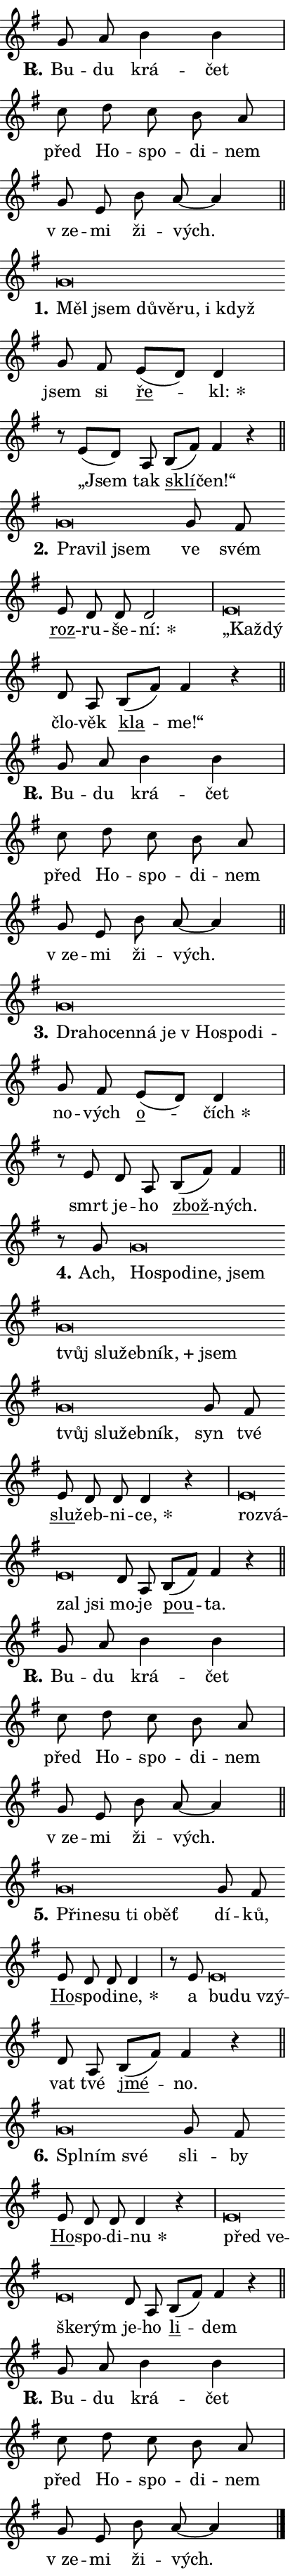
\version "2.24.0"
\header { tagline = "" }
\paper {
  indent = 0\cm
  top-margin = 0\cm
  right-margin = 0.13\cm % to fit lyric hyphens
  bottom-margin = 0\cm
  left-margin = 0\cm
  paper-width = 7\cm
  page-breaking = #ly:one-page-breaking
  system-system-spacing.basic-distance = #11
  score-system-spacing.basic-distance = #11
  ragged-last = ##f
}


%% Author: Thomas Morley
%% https://lists.gnu.org/archive/html/lilypond-user/2020-05/msg00002.html
#(define (line-position grob)
"Returns position of @var[grob} in current system:
   @code{'start}, if at first time-step
   @code{'end}, if at last time-step
   @code{'middle} otherwise
"
  (let* ((col (ly:item-get-column grob))
         (ln (ly:grob-object col 'left-neighbor))
         (rn (ly:grob-object col 'right-neighbor))
         (col-to-check-left (if (ly:grob? ln) ln col))
         (col-to-check-right (if (ly:grob? rn) rn col))
         (break-dir-left
           (and
             (ly:grob-property col-to-check-left 'non-musical #f)
             (ly:item-break-dir col-to-check-left)))
         (break-dir-right
           (and
             (ly:grob-property col-to-check-right 'non-musical #f)
             (ly:item-break-dir col-to-check-right))))
        (cond ((eqv? 1 break-dir-left) 'start)
              ((eqv? -1 break-dir-right) 'end)
              (else 'middle))))

#(define (tranparent-at-line-position vctor)
  (lambda (grob)
  "Relying on @code{line-position} select the relevant enry from @var{vctor}.
Used to determine transparency,"
    (case (line-position grob)
      ((end) (not (vector-ref vctor 0)))
      ((middle) (not (vector-ref vctor 1)))
      ((start) (not (vector-ref vctor 2))))))

noteHeadBreakVisibility =
#(define-music-function (break-visibility)(vector?)
"Makes @code{NoteHead}s transparent relying on @var{break-visibility}"
#{
  \override NoteHead.transparent =
    #(tranparent-at-line-position break-visibility)
#})

#(define delete-ledgers-for-transparent-note-heads
  (lambda (grob)
    "Reads whether a @code{NoteHead} is transparent.
If so this @code{NoteHead} is removed from @code{'note-heads} from
@var{grob}, which is supposed to be @code{LedgerLineSpanner}.
As a result ledgers are not printed for this @code{NoteHead}"
    (let* ((nhds-array (ly:grob-object grob 'note-heads))
           (nhds-list
             (if (ly:grob-array? nhds-array)
                 (ly:grob-array->list nhds-array)
                 '()))
           ;; Relies on the transparent-property being done before
           ;; Staff.LedgerLineSpanner.after-line-breaking is executed.
           ;; This is fragile ...
           (to-keep
             (remove
               (lambda (nhd)
                 (ly:grob-property nhd 'transparent #f))
               nhds-list)))
      ;; TODO find a better method to iterate over grob-arrays, similiar
      ;; to filter/remove etc for lists
      ;; For now rebuilt from scratch
      (set! (ly:grob-object grob 'note-heads)  '())
      (for-each
        (lambda (nhd)
          (ly:pointer-group-interface::add-grob grob 'note-heads nhd))
        to-keep))))

squashNotes = {
  \override NoteHead.X-extent = #'(-0.2 . 0.2)
  \override NoteHead.Y-extent = #'(-0.75 . 0)
  \override NoteHead.stencil =
    #(lambda (grob)
       (let ((pos (ly:grob-property grob 'staff-position)))
         (begin
           (if (< pos -7) (display "ERROR: Lower brevis then expected\n") (display "OK: Expected brevis position\n"))
           (if (<= pos -6) ly:text-interface::print ly:note-head::print))))
}
unSquashNotes = {
  \revert NoteHead.X-extent
  \revert NoteHead.Y-extent
  \revert NoteHead.stencil
}

hideNotes = \noteHeadBreakVisibility #begin-of-line-visible
unHideNotes = \noteHeadBreakVisibility #all-visible

% work-around for resetting accidentals
% https://lilypond.org/doc/v2.23/Documentation/notation/displaying-rhythms#unmetered-music
cadenzaMeasure = {
  \cadenzaOff
  \partial 1024 s1024
  \cadenzaOn
}

#(define-markup-command (accent layout props text) (markup?)
  "Underline accented syllable"
  (interpret-markup layout props
    #{\markup \override #'(offset . 4.3) \underline { #text }#}))

responsum = \markup \concat {
  "R" \hspace #-1.05 \path #0.1 #'((moveto 0 0.07) (lineto 0.9 0.8)) \hspace #0.05 "."
}

spaceSize = #0.6828661417322834 % exact space size for TeX Gyre Schola

\layout {
  \context {
    \Staff
    \remove "Time_signature_engraver"
    \override LedgerLineSpanner.after-line-breaking = #delete-ledgers-for-transparent-note-heads
  }
  \context {
    \Lyrics {
      \override LyricSpace.minimum-distance = \spaceSize
      \override LyricText.font-name = #"TeX Gyre Schola"
      \override LyricText.font-size = 1
      \override StanzaNumber.font-name = #"TeX Gyre Schola Bold"
      \override StanzaNumber.font-size = 1
    }
  }
  \context {
    \Score 
    \override NoteHead.text =
      #(lambda (grob) 
        (let ((pos (ly:grob-property grob 'staff-position)))
          #{\markup {
            \combine
              \halign #-0.55 \raise #(if (= pos -6) 0 0.5) \override #'(thickness . 2) \draw-line #'(3.2 . 0)
              \musicglyph "noteheads.sM1"
          }#}))
  }
}

% magnetic-lyrics.ily
%
%   written by
%     Jean Abou Samra <jean@abou-samra.fr>
%     Werner Lemberg <wl@gnu.org>
%
%   adapted by
%     Jiri Hon <jiri.hon@gmail.com>
%
% Version 2022-Apr-15

% https://www.mail-archive.com/lilypond-user@gnu.org/msg149350.html

#(define (Left_hyphen_pointer_engraver context)
   "Collect syllable-hyphen-syllable occurrences in lyrics and store
them in properties.  This engraver only looks to the left.  For
example, if the lyrics input is @code{foo -- bar}, it does the
following.

@itemize @bullet
@item
Set the @code{text} property of the @code{LyricHyphen} grob between
@q{foo} and @q{bar} to @code{foo}.

@item
Set the @code{left-hyphen} property of the @code{LyricText} grob with
text @q{foo} to the @code{LyricHyphen} grob between @q{foo} and
@q{bar}.
@end itemize

Use this auxiliary engraver in combination with the
@code{lyric-@/text::@/apply-@/magnetic-@/offset!} hook."
   (let ((hyphen #f)
         (text #f))
     (make-engraver
      (acknowledgers
       ((lyric-syllable-interface engraver grob source-engraver)
        (set! text grob)))
      (end-acknowledgers
       ((lyric-hyphen-interface engraver grob source-engraver)
        ;(when (not (grob::has-interface grob 'lyric-space-interface))
          (set! hyphen grob)));)
      ((stop-translation-timestep engraver)
       (when (and text hyphen)
         (ly:grob-set-object! text 'left-hyphen hyphen))
       (set! text #f)
       (set! hyphen #f)))))

#(define (lyric-text::apply-magnetic-offset! grob)
   "If the space between two syllables is less than the value in
property @code{LyricText@/.details@/.squash-threshold}, move the right
syllable to the left so that it gets concatenated with the left
syllable.

Use this function as a hook for
@code{LyricText@/.after-@/line-@/breaking} if the
@code{Left_@/hyphen_@/pointer_@/engraver} is active."
   (let ((hyphen (ly:grob-object grob 'left-hyphen #f)))
     (when hyphen
       (let ((left-text (ly:spanner-bound hyphen LEFT)))
         (when (grob::has-interface left-text 'lyric-syllable-interface)
           (let* ((common (ly:grob-common-refpoint grob left-text X))
                  (this-x-ext (ly:grob-extent grob common X))
                  (left-x-ext
                   (begin
                     ;; Trigger magnetism for left-text.
                     (ly:grob-property left-text 'after-line-breaking)
                     (ly:grob-extent left-text common X)))
                  ;; `delta` is the gap width between two syllables.
                  (delta (- (interval-start this-x-ext)
                            (interval-end left-x-ext)))
                  (details (ly:grob-property grob 'details))
                  (threshold (assoc-get 'squash-threshold details 0.2)))
             (when (< delta threshold)
               (let* (;; We have to manipulate the input text so that
                      ;; ligatures crossing syllable boundaries are not
                      ;; disabled.  For languages based on the Latin
                      ;; script this is essentially a beautification.
                      ;; However, for non-Western scripts it can be a
                      ;; necessity.
                      (lt (ly:grob-property left-text 'text))
                      (rt (ly:grob-property grob 'text))
                      (is-space (grob::has-interface hyphen 'lyric-space-interface))
                      (space (if is-space " " ""))
                      (extra-delta (if is-space spaceSize 0))
                      ;; Append new syllable.
                      (ltrt-space (if (and (string? lt) (string? rt))
                                (string-append lt space rt)
                                (make-concat-markup (list lt space rt))))
                      ;; Right-align `ltrt` to the right side.
                      (ltrt-space-markup (grob-interpret-markup
                               grob
                               (make-translate-markup
                                (cons (interval-length this-x-ext) 0)
                                (make-right-align-markup ltrt-space)))))
                 (begin
                   ;; Don't print `left-text`.
                   (ly:grob-set-property! left-text 'stencil #f)
                   ;; Set text and stencil (which holds all collected
                   ;; syllables so far) and shift it to the left.
                   (ly:grob-set-property! grob 'text ltrt-space)
                   (ly:grob-set-property! grob 'stencil ltrt-space-markup)
                   (ly:grob-translate-axis! grob (- (- delta extra-delta)) X))))))))))


#(define (lyric-hyphen::displace-bounds-first grob)
   ;; Make very sure this callback isn't triggered too early.
   (let ((left (ly:spanner-bound grob LEFT))
         (right (ly:spanner-bound grob RIGHT)))
     (ly:grob-property left 'after-line-breaking)
     (ly:grob-property right 'after-line-breaking)
     (ly:lyric-hyphen::print grob)))

squashThreshold = #0.4

\layout {
  \context {
    \Lyrics
    \consists #Left_hyphen_pointer_engraver
    \override LyricText.after-line-breaking =
      #lyric-text::apply-magnetic-offset!
    \override LyricHyphen.stencil = #lyric-hyphen::displace-bounds-first
    \override LyricText.details.squash-threshold = \squashThreshold
    \override LyricHyphen.minimum-distance = 0
    \override LyricHyphen.minimum-length = \squashThreshold
  }
}

squashText = \override LyricText.details.squash-threshold = 9999
unSquashText = \override LyricText.details.squash-threshold = \squashThreshold

leftText = \override LyricText.self-alignment-X = #LEFT
unLeftText = \revert LyricText.self-alignment-X

starOffset = #(lambda (grob) 
                (let ((x_offset (ly:self-alignment-interface::aligned-on-x-parent grob)))
                  (if (= x_offset 0) 0 (+ x_offset 1.2))))

star = #(define-music-function (syllable)(string?)
"Append star separator at the end of a syllable"
#{
  \once \override LyricText.X-offset = #starOffset
  \lyricmode { \markup {
    #syllable
    \override #'((font-name . "TeX Gyre Schola Bold")) \hspace #0.2 \lower #0.65 \larger "*"
  } }
#})

starAccent = #(define-music-function (syllable)(string?)
"Append star separator at the end of a syllable and make accent"
#{
  \once \override LyricText.X-offset = #starOffset
  \lyricmode { \markup {
    \accent #syllable
    \override #'((font-name . "TeX Gyre Schola Bold")) \hspace #0.2 \lower #0.65 \larger "*"
  } }
#})

breath = #(define-music-function (syllable)(string?)
"Append breathing indicator at the end of a syllable"
#{
  \lyricmode { \markup { #syllable "+" } }
#})

optionalBreath = #(define-music-function (syllable)(string?)
"Append optional breathing indicator at the end of a syllable"
#{
  \lyricmode { \markup { #syllable "(+)" } }
#})


\score {
    <<
        \new Voice = "melody" { \cadenzaOn \key g \major \relative { g'8 a b4 b \cadenzaMeasure \bar "|" c8 d c b a \cadenzaMeasure \bar "|" g e b' a~ a4 \cadenzaMeasure \bar "||" \break } }
        \new Lyrics \lyricsto "melody" { \lyricmode { \set stanza = \responsum
Bu -- du krá -- čet před Ho -- spo -- di -- nem "v ze" -- mi ži -- vých. } }
    >>
    \layout {}
}

\score {
    <<
        \new Voice = "melody" { \cadenzaOn \key g \major \relative { \squashNotes g'\breve*1/16 \hideNotes \breve*1/16 \bar "" \breve*1/16 \bar "" \breve*1/16 \bar "" \breve*1/16 \bar "" \breve*1/16 \breve*1/16 \bar "" \unHideNotes \unSquashNotes g8 fis \bar "" e[( d)] d4 \cadenzaMeasure \bar "|" r8 e8[( d8)] a \bar "" b[( fis')] fis4 r \cadenzaMeasure \bar "||" \break } }
        \new Lyrics \lyricsto "melody" { \lyricmode { \set stanza = "1."
\leftText Měl \squashText jsem dů -- vě -- ru, i když \unLeftText \unSquashText jsem si \markup \accent ře -- \star kl: „Jsem tak \markup \accent sklí -- čen!“ } }
    >>
    \layout {}
}

\score {
    <<
        \new Voice = "melody" { \cadenzaOn \key g \major \relative { \squashNotes g'\breve*1/16 \hideNotes \breve*1/16 \breve*1/16 \bar "" \unHideNotes \unSquashNotes g8 fis \bar "" e d d d2 \cadenzaMeasure \bar "|" \squashNotes e\breve*1/16 \hideNotes \breve*1/16 \bar "" \unHideNotes \unSquashNotes d8 a \bar "" b[( fis')] fis4 r \cadenzaMeasure \bar "||" \break } }
        \new Lyrics \lyricsto "melody" { \lyricmode { \set stanza = "2."
\leftText Pra -- \squashText vil jsem \unLeftText \unSquashText ve svém \markup \accent roz -- ru -- še -- \star ní: \leftText „Kaž -- \squashText dý \unLeftText \unSquashText člo -- věk \markup \accent kla -- me!“ } }
    >>
    \layout {}
}

\score {
    <<
        \new Voice = "melody" { \cadenzaOn \key g \major \relative { g'8 a b4 b \cadenzaMeasure \bar "|" c8 d c b a \cadenzaMeasure \bar "|" g e b' a~ a4 \cadenzaMeasure \bar "||" \break } }
        \new Lyrics \lyricsto "melody" { \lyricmode { \set stanza = \responsum
Bu -- du krá -- čet před Ho -- spo -- di -- nem "v ze" -- mi ži -- vých. } }
    >>
    \layout {}
}

\score {
    <<
        \new Voice = "melody" { \cadenzaOn \key g \major \relative { \squashNotes g'\breve*1/16 \hideNotes \breve*1/16 \bar "" \breve*1/16 \bar "" \breve*1/16 \bar "" \breve*1/16 \bar "" \breve*1/16 \bar "" \breve*1/16 \breve*1/16 \bar "" \unHideNotes \unSquashNotes g8 fis \bar "" e[( d)] d4 \cadenzaMeasure \bar "|" r8 e8 d8 a \bar "" b[( fis')] fis4 \cadenzaMeasure \bar "||" \break } }
        \new Lyrics \lyricsto "melody" { \lyricmode { \set stanza = "3."
\leftText Dra -- \squashText ho -- cen -- ná je "v Ho" -- spo -- di -- \unLeftText \unSquashText no -- vých \markup \accent o -- \star čích smrt je -- ho \markup \accent zbož -- ných. } }
    >>
    \layout {}
}

\score {
    <<
        \new Voice = "melody" { \cadenzaOn \key g \major \relative { r8 g'8 \squashNotes g\breve*1/16 \hideNotes \breve*1/16 \bar "" \breve*1/16 \bar "" \breve*1/16 \bar "" \breve*1/16 \bar "" \breve*1/16 \bar "" \breve*1/16 \bar "" \breve*1/16 \bar "" \breve*1/16 \bar "" \breve*1/16 \bar "" \breve*1/16 \bar "" \breve*1/16 \bar "" \breve*1/16 \breve*1/16 \bar "" \unHideNotes \unSquashNotes g8 fis \bar "" e d d d4 r \cadenzaMeasure \bar "|" \squashNotes e\breve*1/16 \hideNotes \breve*1/16 \bar "" \breve*1/16 \breve*1/16 \bar "" \unHideNotes \unSquashNotes d8 a \bar "" b[( fis')] fis4 r \cadenzaMeasure \bar "||" \break } }
        \new Lyrics \lyricsto "melody" { \lyricmode { \set stanza = "4."
Ach, \leftText Ho -- \squashText spo -- di -- ne, jsem tvůj slu -- žeb -- \breath "ník," jsem tvůj slu -- žeb -- ník, \unLeftText \unSquashText syn tvé \markup \accent slu -- žeb -- ni -- \star ce, \leftText roz -- \squashText vá -- zal jsi \unLeftText \unSquashText mo -- je \markup \accent pou -- ta. } }
    >>
    \layout {}
}

\score {
    <<
        \new Voice = "melody" { \cadenzaOn \key g \major \relative { g'8 a b4 b \cadenzaMeasure \bar "|" c8 d c b a \cadenzaMeasure \bar "|" g e b' a~ a4 \cadenzaMeasure \bar "||" \break } }
        \new Lyrics \lyricsto "melody" { \lyricmode { \set stanza = \responsum
Bu -- du krá -- čet před Ho -- spo -- di -- nem "v ze" -- mi ži -- vých. } }
    >>
    \layout {}
}

\score {
    <<
        \new Voice = "melody" { \cadenzaOn \key g \major \relative { \squashNotes g'\breve*1/16 \hideNotes \breve*1/16 \bar "" \breve*1/16 \bar "" \breve*1/16 \bar "" \breve*1/16 \breve*1/16 \bar "" \unHideNotes \unSquashNotes g8 fis \bar "" e d d d4 \cadenzaMeasure \bar "|" r8 e8 \squashNotes e\breve*1/16 \hideNotes \breve*1/16 \breve*1/16 \bar "" \unHideNotes \unSquashNotes d8 a \bar "" b[( fis')] fis4 r \cadenzaMeasure \bar "||" \break } }
        \new Lyrics \lyricsto "melody" { \lyricmode { \set stanza = "5."
\leftText Při -- \squashText ne -- su ti o -- běť \unLeftText \unSquashText dí -- ků, \markup \accent Ho -- spo -- di -- \star ne, a \leftText bu -- \squashText du vzý -- \unLeftText \unSquashText vat tvé \markup \accent jmé -- no. } }
    >>
    \layout {}
}

\score {
    <<
        \new Voice = "melody" { \cadenzaOn \key g \major \relative { \squashNotes g'\breve*1/16 \hideNotes \breve*1/16 \breve*1/16 \bar "" \unHideNotes \unSquashNotes g8 fis \bar "" e d d d4 r \cadenzaMeasure \bar "|" \squashNotes e\breve*1/16 \hideNotes \breve*1/16 \bar "" \breve*1/16 \breve*1/16 \bar "" \unHideNotes \unSquashNotes d8 a \bar "" b[( fis')] fis4 r \cadenzaMeasure \bar "||" \break } }
        \new Lyrics \lyricsto "melody" { \lyricmode { \set stanza = "6."
\leftText Spl -- \squashText ním své \unLeftText \unSquashText sli -- by \markup \accent Ho -- spo -- di -- \star nu \leftText před \squashText ve -- ške -- rým \unLeftText \unSquashText je -- ho \markup \accent li -- dem } }
    >>
    \layout {}
}

\score {
    <<
        \new Voice = "melody" { \cadenzaOn \key g \major \relative { g'8 a b4 b \cadenzaMeasure \bar "|" c8 d c b a \cadenzaMeasure \bar "|" g e b' a~ a4 \cadenzaMeasure \bar "||" \break } \bar "|." }
        \new Lyrics \lyricsto "melody" { \lyricmode { \set stanza = \responsum
Bu -- du krá -- čet před Ho -- spo -- di -- nem "v ze" -- mi ži -- vých. } }
    >>
    \layout {}
}
